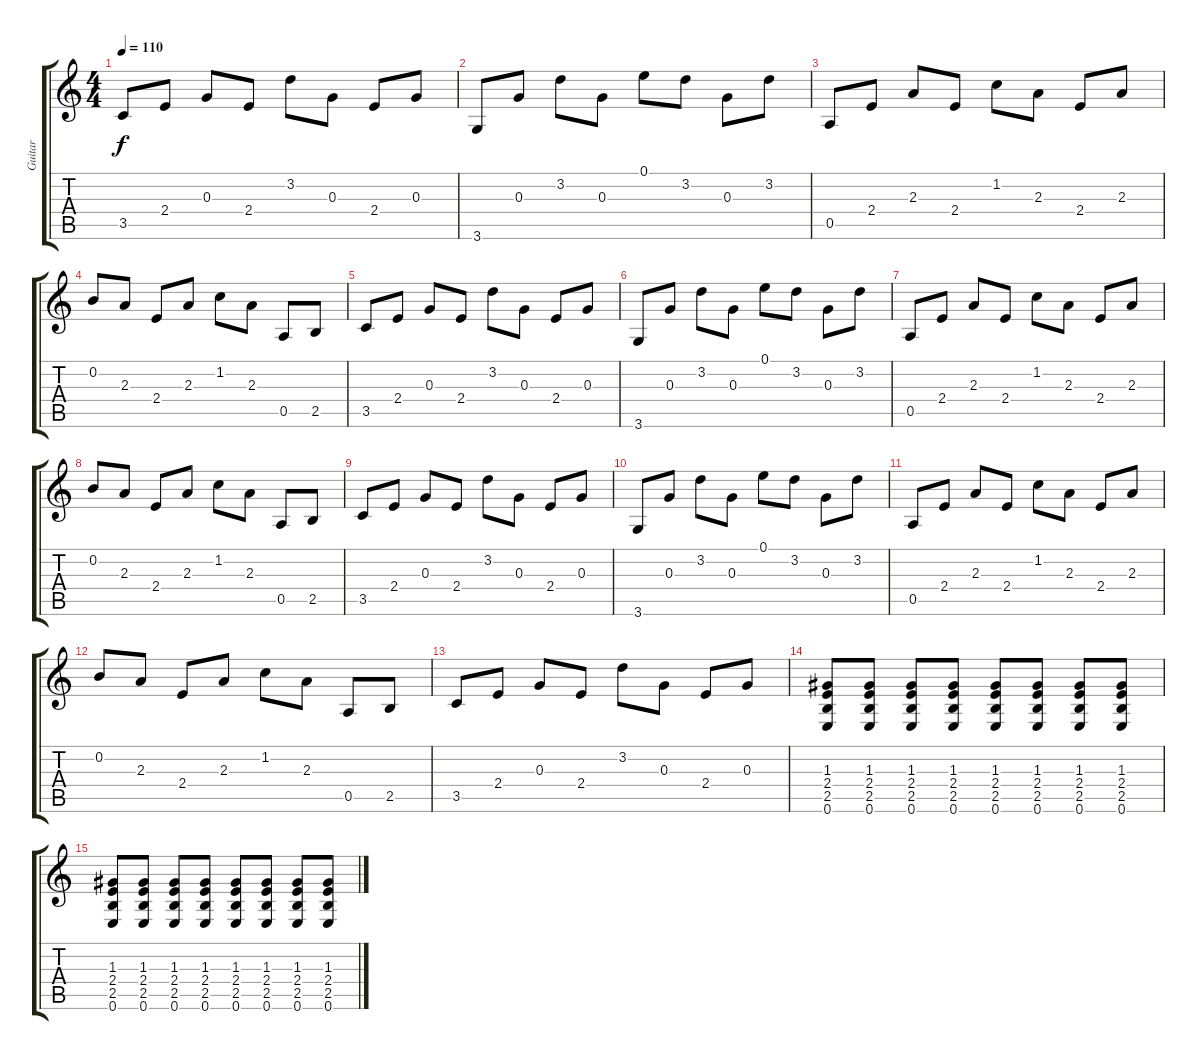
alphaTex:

\track ("Guitar" "Guitar") {instrument acousticguitarsteel}
\staff {score tabs}
\tuning (E4 B3 G3 D3 A2 E2) {hide}
\ts (4 4)
\tempo 110
\clef g2
\ks c
3.5.8{dy f instrument acousticguitarsteel} 2.4.8 0.3.8 2.4.8 3.2.8 0.3.8 2.4.8 0.3.8 |
3.6.8 0.3.8 3.2.8 0.3.8 0.1.8 3.2.8 0.3.8 3.2.8 |
0.5.8 2.4.8 2.3.8 2.4.8 1.2.8 2.3.8 2.4.8 2.3.8 |
0.2.8 2.3.8 2.4.8 2.3.8 1.2.8 2.3.8 0.5.8 2.5.8 |
3.5.8 2.4.8 0.3.8 2.4.8 3.2.8 0.3.8 2.4.8 0.3.8 |
3.6.8 0.3.8 3.2.8 0.3.8 0.1.8 3.2.8 0.3.8 3.2.8 |
0.5.8 2.4.8 2.3.8 2.4.8 1.2.8 2.3.8 2.4.8 2.3.8 |
0.2.8 2.3.8 2.4.8 2.3.8 1.2.8 2.3.8 0.5.8 2.5.8 |
3.5.8 2.4.8 0.3.8 2.4.8 3.2.8 0.3.8 2.4.8 0.3.8 |
3.6.8 0.3.8 3.2.8 0.3.8 0.1.8 3.2.8 0.3.8 3.2.8 |
0.5.8 2.4.8 2.3.8 2.4.8 1.2.8 2.3.8 2.4.8 2.3.8 |
0.2.8 2.3.8 2.4.8 2.3.8 1.2.8 2.3.8 0.5.8 2.5.8 |
3.5.8 2.4.8 0.3.8 2.4.8 3.2.8 0.3.8 2.4.8 0.3.8 |
(1.3 2.4 2.5 0.6).8{instrument distortionguitar} (1.3 2.4 2.5 0.6).8 (1.3 2.4 2.5 0.6).8 (1.3 2.4 2.5 0.6).8 (1.3 2.4 2.5 0.6).8 (1.3 2.4 2.5 0.6).8 (1.3 2.4 2.5 0.6).8 (1.3 2.4 2.5 0.6).8 |
(1.3 2.4 2.5 0.6).8 (1.3 2.4 2.5 0.6).8 (1.3 2.4 2.5 0.6).8 (1.3 2.4 2.5 0.6).8 (1.3 2.4 2.5 0.6).8 (1.3 2.4 2.5 0.6).8 (1.3 2.4 2.5 0.6).8 (1.3 2.4 2.5 0.6).8
